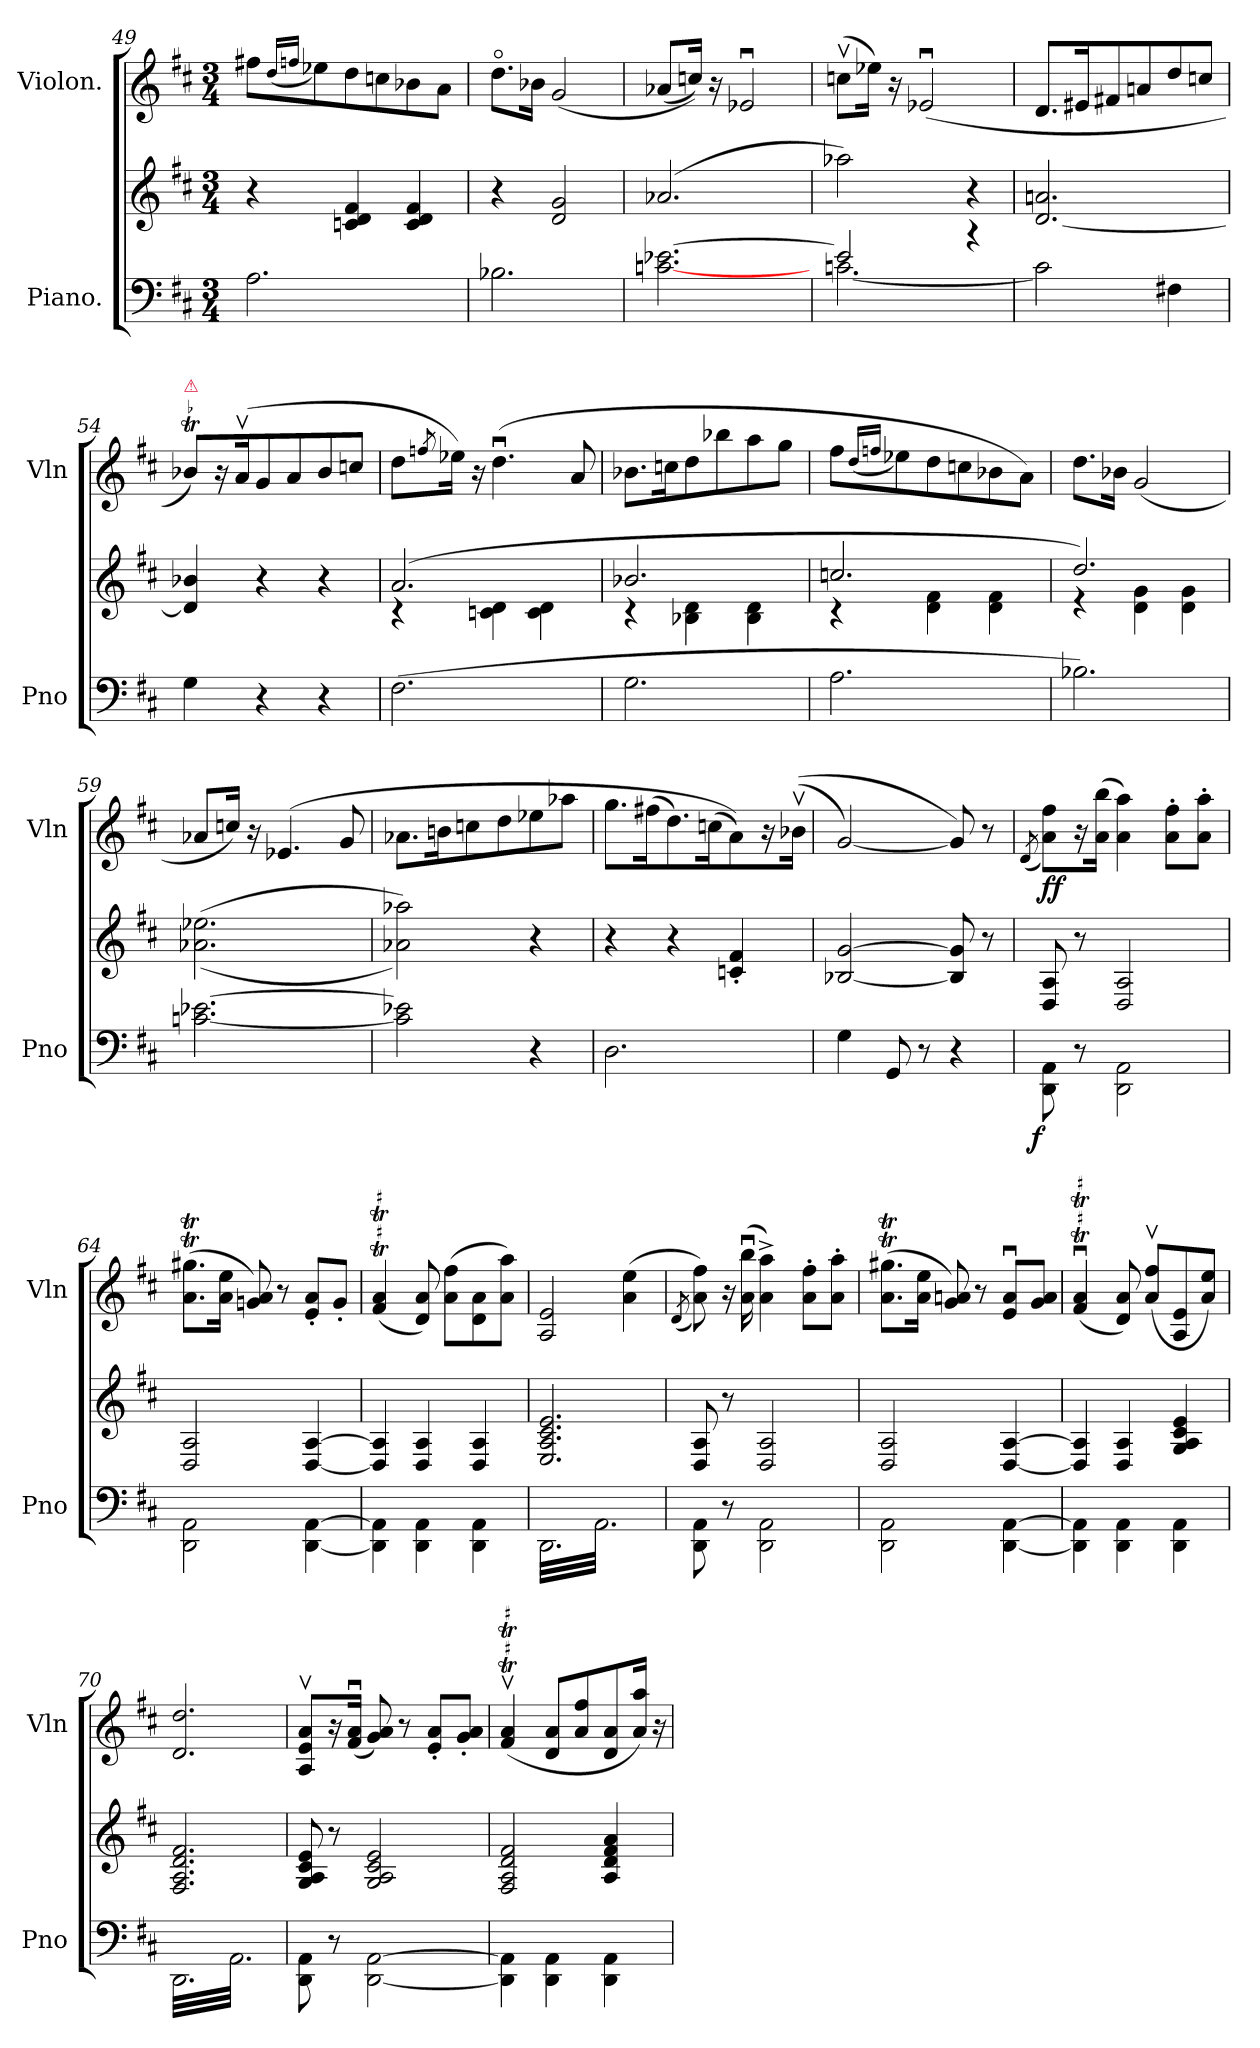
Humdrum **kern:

**kern	**kern	**dynam	**kern	**dynam
*part2	*part2	*part2	*part1	*part1
*staff3	*staff2	*staff2/3	*staff1	*staff1
*I"Piano.	*	*	*I"Violon.	*
*I'Pno	*	*	*I'Vln	*
*clefF4	*clefG2	*	*clefG2	*
*k[f#c#]	*k[f#c#]	*	*k[f#c#]	*
*D:	*D:	*	*D:	*
*M3/4	*M3/4	*	*M3/4	*
=49	=49	=49	=49	=49
2.A\	4r	.	8ff#X\L	.
.	.	.	(16qqdd/LL	.
.	.	.	16qqffn/JJ	.
.	.	.	8ee-X\)	.
.	4cn/ 4d/ 4f#/	.	8dd\	.
.	.	.	8ccn\	.
.	4c/ 4d/ 4f#/	.	8b-X\	.
.	.	.	8a\J	.
=50	=50	=50	=50	=50
2.B-X\	4r	.	8.ddo\L	.
.	.	.	16b-X\Jk	.
.	2d/ 2g/	.	(2g/	.
=51	=51	=51	=51	=51
[2.cn\ [2.e-X\	(2.a-X/	.	(8a-X/L	.
.	.	.	16ccn/Jk))	.
.	.	.	16r	.
.	.	.	2e-Xu/	.
=52	=52	=52	=52	=52
*^	*	*	*	*
2e-/]	[2.cn\	2aa-X\)	.	(8ccnv\L	.
.	.	.	.	16ee-X\Jk)	.
.	.	.	.	16r	.
.	.	.	.	(2e-Xu/	.
4r	.	4r	.	.	.
*v	*v	*	*	*	*
=53	=53	=53	=53	=53
2cn\]	[2.d/ 2.an/	.	8.d/L	.
.	.	.	16e#X/K	.
.	.	.	8f#X/	.
.	.	.	8an/	.
4F#X\	.	.	8dd/	.
.	.	.	8ccn/J	.
=54	=54	=54	=54	=54
!	!	!	!LO:TX:a:color=crimson:t=⚠	!
!	!	!	!LO:TR:acc=-	!
4G\	4d]/ 4b-X/	.	8b-Xt/L)	.
.	.	.	16r	.
.	.	.	(16av/K	.
4r	4r	.	8g/	.
.	.	.	8a/	.
4r	4r	.	8b-/	.
.	.	.	8ccn/J	.
=55	=55	=55	=55	=55
*	*^	*	*	*
(2.F#\	(2.a/	4r	.	8dd\L	.
.	.	.	.	8qffn/	.
.	.	.	.	16ee-X\Jk)	.
.	.	.	.	16r	.
.	.	4cn\ 4d\	.	(4.ddu\	.
.	.	4c\ 4d\	.	.	.
.	.	.	.	8a/	.
=56	=56	=56	=56	=56	=56
2.G\	2.b-X/	4r	.	8.b-X\L	.
.	.	.	.	16ccn\K	.
.	.	4B-X\ 4d\	.	8dd\	.
.	.	.	.	8bb-X\	.
.	.	4B-\ 4d\	.	8aa\	.
.	.	.	.	8gg\J	.
=57	=57	=57	=57	=57	=57
2.A\	2.ccn/	4r	.	8ff#\L	.
.	.	.	.	(16qqdd/LL	.
.	.	.	.	16qqffn/JJ	.
.	.	.	.	8ee-X\)	.
.	.	4d\ 4f#\	.	8dd\	.
.	.	.	.	8ccn\	.
.	.	4d\ 4f#\	.	8b-X\	.
.	.	.	.	8a\J)	.
=58	=58	=58	=58	=58	=58
2.B-X\)	2.dd/)	4r	.	8.dd\L	.
.	.	.	.	16b-X\Jk	.
.	.	4d\ 4g\	.	(2g/	.
.	.	4d\ 4g\	.	.	.
*	*v	*v	*	*	*
=59	=59	=59	=59	=59
[2.cn\ [2.e-X\	(<(>2.a-X\ 2.ee-X\	.	8a-X/L	.
.	.	.	16ccn/Jk)	.
.	.	.	16r	.
.	.	.	(4.e-X/	.
.	.	.	8g/	.
=60	=60	=60	=60	=60
2cn]\ 2e-X]\	2a-X\ 2aa-X\))	.	8.a-X\L	.
.	.	.	16bn\K	.
.	.	.	8ccn\	.
.	.	.	8dd\	.
4r	4r	.	8ee-X\	.
.	.	.	8aa-X\J	.
=61	=61	=61	=61	=61
2.D\	4r	.	8.gg\L	.
.	.	.	(16ff#X\K	.
.	4r	.	8.dd\)	.
.	.	.	(16ccn\K	.
.	4cn'/ 4f#'/	.	8a\))	.
.	.	.	16r	.
.	.	.	(<(16b-Xv\Jk	.
=62	=62	=62	=62	=62
4G\	[2B-X/ [2g/	.	[2g/)	.
8GG/	.	.	.	.
8r	.	.	.	.
4r	8B-]/ 8g]/	.	8g/])	.
.	8r	.	8r	.
=63	=63	=63	=63	=63
.	.	.	(>8qd/	.
!	!	!LO:DY:b=2:rj	!	!
8DD\ 8AA\	8D/ 8A/	f	8a\ 8ff#\L)	ff
8r	8r	.	16r	.
.	.	.	(16a\ 16bb\Jk	.
2DD\ 2AA\	2D/ 2A/	.	4a\ 4aa\)	.
.	.	.	8a'\ 8ff#'\L	.
.	.	.	8a'\ 8aa'\J	.
=64	=64	=64	=64	=64
2DD\ 2AA\	2D/ 2A/	.	(8.aT\ 8.gg#XT\L	.
.	.	.	16a\ 16ee\Jk	.
.	.	.	8gn/ 8a/)	.
.	.	.	8r	.
[4DD\ [4AA\	[4D/ [4A/	.	8e'/ 8a'/L	.
.	.	.	8g'/J	.
=65	=65	=65	=65	=65
4DD]\ 4AA]\	4D]/ 4A]/	.	(4f#T/ 4aT/	.
4DD\ 4AA\	4D/ 4A/	.	8d/ 8a/)	.
.	.	.	(8a\ 8ff#\L	.
4DD\ 4AA\	4D/ 4A/	.	8d\ 8a\	.
.	.	.	8a\ 8aa\J)	.
=66	=66	=66	=66	=66
*tremolo	*	*	*	*
32DD\LLL	2.E/ 2.A/ 2.c#/ 2.e/	.	2A/ 2e/	.
32AA\	.	.	.	.
32DD\	.	.	.	.
32AA\	.	.	.	.
32DD\	.	.	.	.
32AA\	.	.	.	.
32DD\	.	.	.	.
32AA\	.	.	.	.
32DD\	.	.	.	.
32AA\	.	.	.	.
32DD\	.	.	.	.
32AA\	.	.	.	.
32DD\	.	.	.	.
32AA\	.	.	.	.
32DD\	.	.	.	.
32AA\	.	.	.	.
32DD\	.	.	(4a\ 4ee\	.
32AA\	.	.	.	.
32DD\	.	.	.	.
32AA\	.	.	.	.
32DD\	.	.	.	.
32AA\	.	.	.	.
32DD\	.	.	.	.
32AA\JJJ	.	.	.	.
*Xtremolo	*	*	*	*
=67	=67	=67	=67	=67
.	.	.	(>8qd/	.
8DD\ 8AA\	8D/ 8A/	.	8a\ 8ff#\))	.
.	.	.	.	.
.	.	.	.	.
.	.	.	.	.
8r	8r	.	16r	.
.	.	.	.	.
.	.	.	(16au\ 16bbu\	.
.	.	.	.	.
2DD\ 2AA\	2D/ 2A/	.	4a^\ 4aa^\)	.
.	.	.	.	.
.	.	.	.	.
.	.	.	.	.
.	.	.	8a'\ 8ff#'\L	.
.	.	.	8a'\ 8aa'\J	.
=68	=68	=68	=68	=68
2DD\ 2AA\	2D/ 2A/	.	(8.aT\ 8.gg#XT\L	.
.	.	.	16a\ 16ee\Jk	.
.	.	.	8g/ 8an/)	.
.	.	.	8r	.
[4DD\ [4AA\	[4D/ [4A/	.	8eu/ 8au/L	.
.	.	.	8g/ 8a/J	.
=69	=69	=69	=69	=69
4DD]\ 4AA]\	4D]/ 4A]/	.	(4f#Tu/ 4aTu/	.
4DD\ 4AA\	4D/ 4A/	.	8d/ 8a/)	.
.	.	.	(8av/ 8ff#v/L	.
4DD\ 4AA\	4G/ 4A/ 4c#/ 4e/	.	8A/ 8e/	.
.	.	.	8a/ 8ee/J)	.
=70	=70	=70	=70	=70
*tremolo	*	*	*	*
32DD\LLL	2.F#/ 2.A/ 2.d/ 2.f#/	.	2.d/ 2.dd/	.
32AA\	.	.	.	.
32DD\	.	.	.	.
32AA\	.	.	.	.
32DD\	.	.	.	.
32AA\	.	.	.	.
32DD\	.	.	.	.
32AA\	.	.	.	.
32DD\	.	.	.	.
32AA\	.	.	.	.
32DD\	.	.	.	.
32AA\	.	.	.	.
32DD\	.	.	.	.
32AA\	.	.	.	.
32DD\	.	.	.	.
32AA\	.	.	.	.
32DD\	.	.	.	.
32AA\	.	.	.	.
32DD\	.	.	.	.
32AA\	.	.	.	.
32DD\	.	.	.	.
32AA\	.	.	.	.
32DD\	.	.	.	.
32AA\JJJ	.	.	.	.
*Xtremolo	*	*	*	*
=71	=71	=71	=71	=71
8DD\ 8AA\	8G/ 8A/ 8c#/ 8e/	.	8Av/ 8ev/ 8av/L	.
.	.	.	.	.
.	.	.	.	.
.	.	.	.	.
8r	8r	.	16r	.
.	.	.	.	.
.	.	.	(16f#u/ 16au/Jk	.
.	.	.	.	.
[2DD\ [2AA\	2G/ 2A/ 2c#/ 2e/	.	8g/ 8a/)	.
.	.	.	.	.
.	.	.	.	.
.	.	.	.	.
.	.	.	8r	.
.	.	.	8e'/ 8a'/L	.
.	.	.	8g'/ 8a'/J	.
=72	=72	=72	=72	=72
4DD]\ 4AA]\	2F#/ 2A/ 2d/ 2f#/	.	(4f#Tv/ 4aTv/	.
4DD\ 4AA\	.	.	8d/ 8a/L	.
.	.	.	8a/ 8ff#/	.
4DD\ 4AA\	4A/ 4d/ 4f#/ 4a/	.	8d/ 8a/	.
.	.	.	16a/ 16aa/Jk)	.
.	.	.	16r	.
=	=	=	=	=
*-	*-	*-	*-	*-
